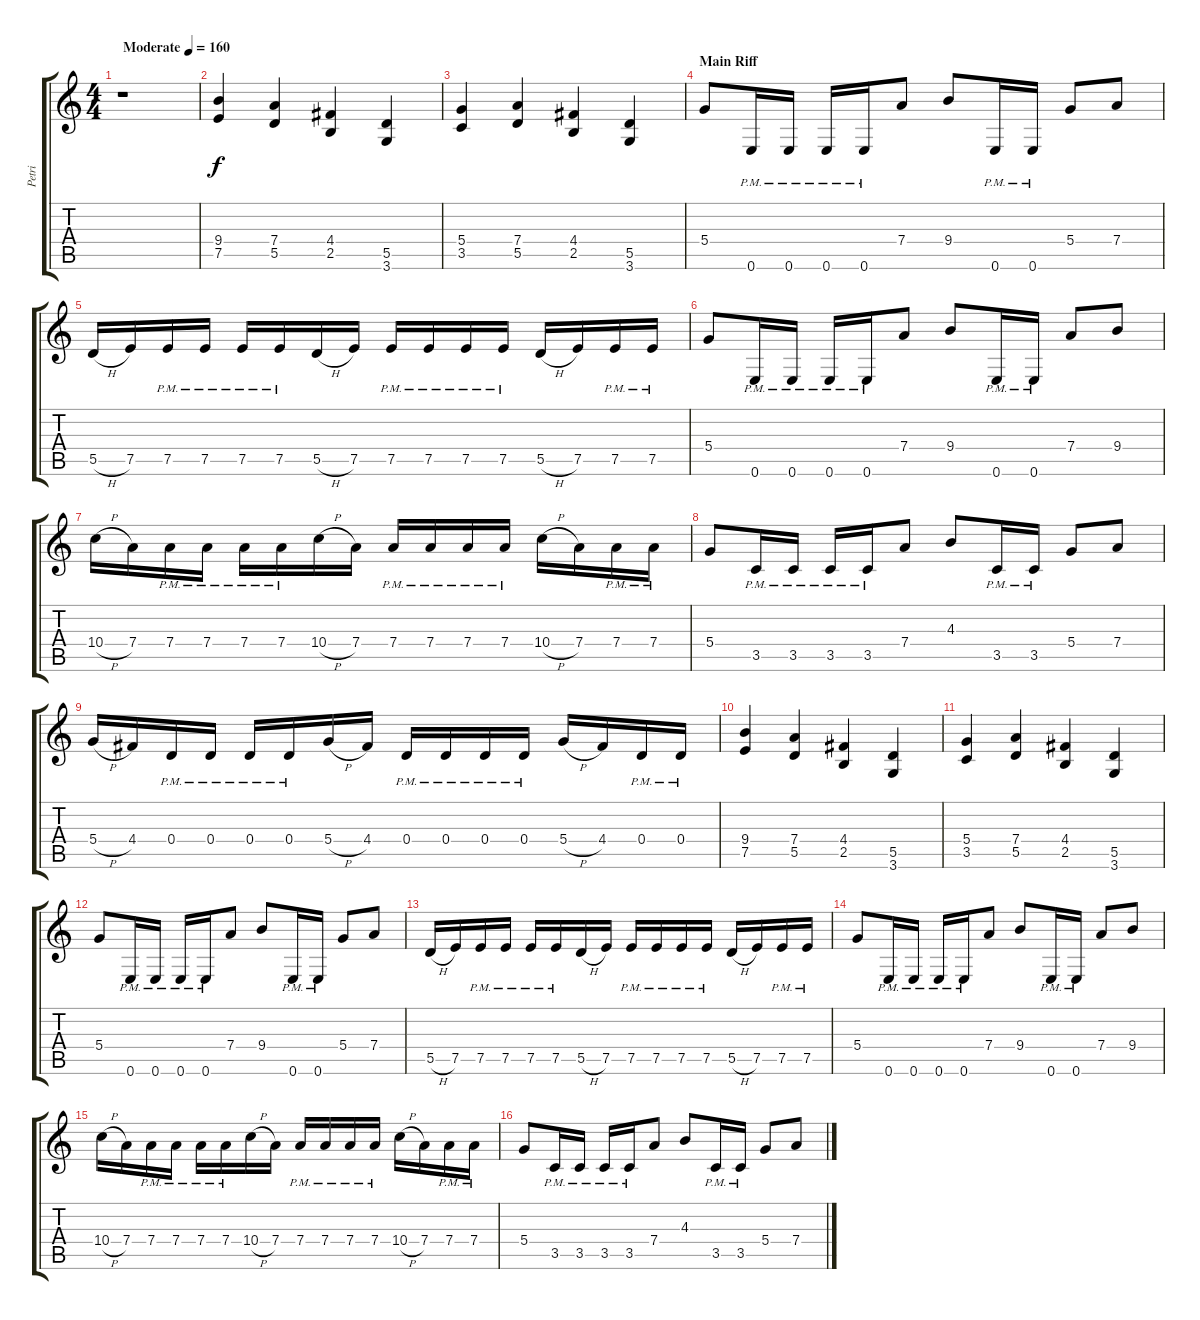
\track ("Petri" "Petri") {instrument distortionguitar}
\staff {score tabs}
\tuning (E4 B3 G3 D3 A2 E2) {hide}
\ts (4 4)
\tempo (160 "Moderate")
\clef g2
\ks c
r.1{dy f instrument distortionguitar} |
(9.4 7.5).4 (7.4 5.5).4 (4.4 2.5).4 (5.5 3.6).4 |
(5.4 3.5).4 (7.4 5.5).4 (4.4 2.5).4 (5.5 3.6).4 |
\section ("" "Main Riff")
5.4.8 0.6{pm}.16 0.6{pm}.16 0.6{pm}.16 0.6{pm}.16 7.4.8 9.4.8 0.6{pm}.16 0.6{pm}.16 5.4.8 7.4.8 |
5.5{h}.16 7.5.16 7.5{pm}.16 7.5{pm}.16 7.5{pm}.16 7.5{pm}.16 5.5{h}.16 7.5.16 7.5{pm}.16 7.5{pm}.16 7.5{pm}.16 7.5{pm}.16 5.5{h}.16 7.5.16 7.5{pm}.16 7.5{pm}.16 |
5.4.8 0.6{pm}.16 0.6{pm}.16 0.6{pm}.16 0.6{pm}.16 7.4.8 9.4.8 0.6{pm}.16 0.6{pm}.16 7.4.8 9.4.8 |
10.4{h}.16 7.4.16 7.4{pm}.16 7.4{pm}.16 7.4{pm}.16 7.4{pm}.16 10.4{h}.16 7.4.16 7.4{pm}.16 7.4{pm}.16 7.4{pm}.16 7.4{pm}.16 10.4{h}.16 7.4.16 7.4{pm}.16 7.4{pm}.16 |
5.4.8 3.5{pm}.16 3.5{pm}.16 3.5{pm}.16 3.5{pm}.16 7.4.8 4.3.8 3.5{pm}.16 3.5{pm}.16 5.4.8 7.4.8 |
5.4{h}.16 4.4.16 0.4{pm}.16 0.4{pm}.16 0.4{pm}.16 0.4{pm}.16 5.4{h}.16 4.4.16 0.4{pm}.16 0.4{pm}.16 0.4{pm}.16 0.4{pm}.16 5.4{h}.16 4.4.16 0.4{pm}.16 0.4{pm}.16 |
(9.4 7.5).4 (7.4 5.5).4 (4.4 2.5).4 (5.5 3.6).4 |
(5.4 3.5).4 (7.4 5.5).4 (4.4 2.5).4 (5.5 3.6).4 |
5.4.8 0.6{pm}.16 0.6{pm}.16 0.6{pm}.16 0.6{pm}.16 7.4.8 9.4.8 0.6{pm}.16 0.6{pm}.16 5.4.8 7.4.8 |
5.5{h}.16 7.5.16 7.5{pm}.16 7.5{pm}.16 7.5{pm}.16 7.5{pm}.16 5.5{h}.16 7.5.16 7.5{pm}.16 7.5{pm}.16 7.5{pm}.16 7.5{pm}.16 5.5{h}.16 7.5.16 7.5{pm}.16 7.5{pm}.16 |
5.4.8 0.6{pm}.16 0.6{pm}.16 0.6{pm}.16 0.6{pm}.16 7.4.8 9.4.8 0.6{pm}.16 0.6{pm}.16 7.4.8 9.4.8 |
10.4{h}.16 7.4.16 7.4{pm}.16 7.4{pm}.16 7.4{pm}.16 7.4{pm}.16 10.4{h}.16 7.4.16 7.4{pm}.16 7.4{pm}.16 7.4{pm}.16 7.4{pm}.16 10.4{h}.16 7.4.16 7.4{pm}.16 7.4{pm}.16 |
5.4.8 3.5{pm}.16 3.5{pm}.16 3.5{pm}.16 3.5{pm}.16 7.4.8 4.3.8 3.5{pm}.16 3.5{pm}.16 5.4.8 7.4.8
